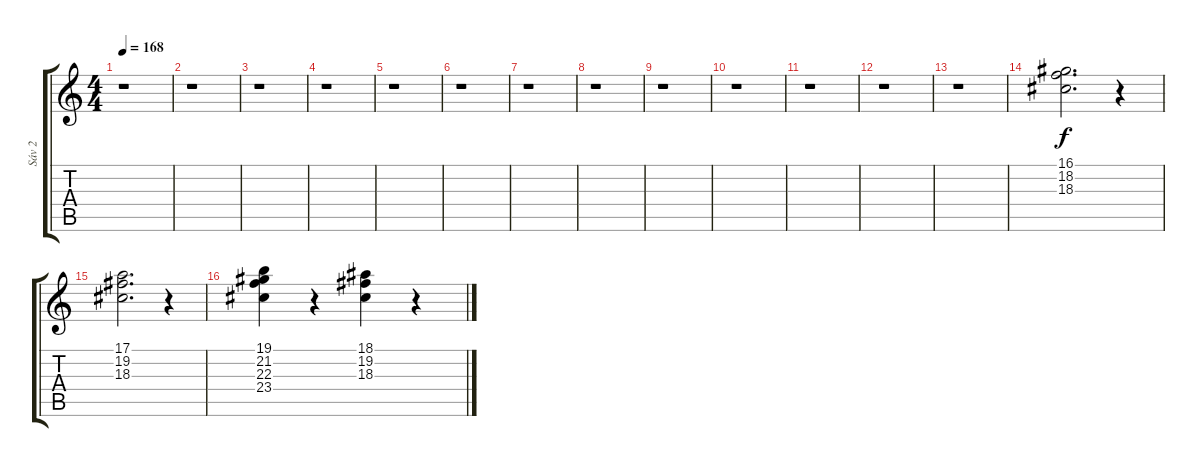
\track ("Sáv 2" "Sáv 2") {instrument lead2sawtooth}
\staff {score tabs}
\tuning (E4 B3 G3 D3 A2 E2) {hide}
\ts (4 4)
\tempo 168
\clef g2
\ks c
r.1{dy f} |
r.1 |
r.1 |
r.1 |
r.1 |
r.1 |
r.1 |
r.1 |
r.1 |
r.1 |
r.1 |
r.1 |
r.1 |
(16.1 18.2 18.3).2{d volume 11 instrument drawbarorgan} r.4 |
(17.1 19.2 18.3).2{d instrument drawbarorgan} r.4 |
(19.1 21.2 22.3 23.4).4{instrument drawbarorgan} r.4 (18.1 19.2 18.3).4{instrument drawbarorgan} r.4
